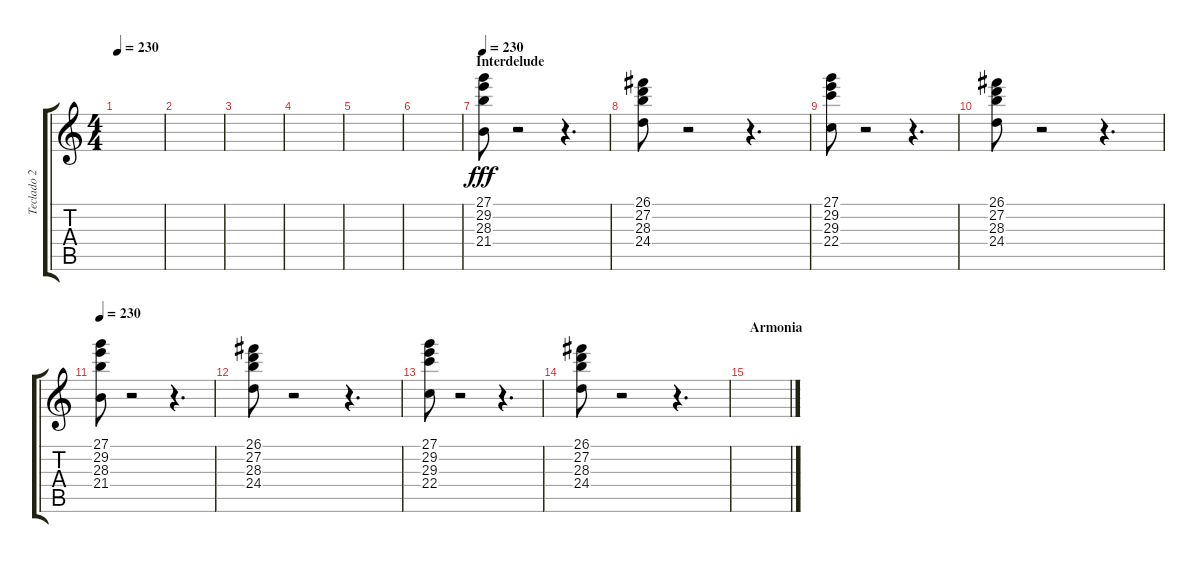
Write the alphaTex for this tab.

\track ("Teclado 2" "Teclado 2") {instrument stringensemble1}
\staff {score tabs}
\tuning (E4 B3 G3 D3 A2 E2) {hide}
\ts (4 4)
\tempo 230
\clef g2
\ks c
|
|
|
|
|
|
\section ("" "Interdelude")
\tempo 230
(27.1 29.2 28.3 21.4).8{dy fff} r.2 r.4{d} |
(26.1 27.2 28.3 24.4).8 r.2 r.4{d} |
(27.1 29.2 29.3 22.4).8 r.2 r.4{d} |
(26.1 27.2 28.3 24.4).8 r.2 r.4{d} |
\tempo 230
(27.1 29.2 28.3 21.4).8 r.2 r.4{d} |
(26.1 27.2 28.3 24.4).8 r.2 r.4{d} |
(27.1 29.2 29.3 22.4).8 r.2 r.4{d} |
(26.1 27.2 28.3 24.4).8 r.2 r.4{d} |
\section ("" "Armonia")
